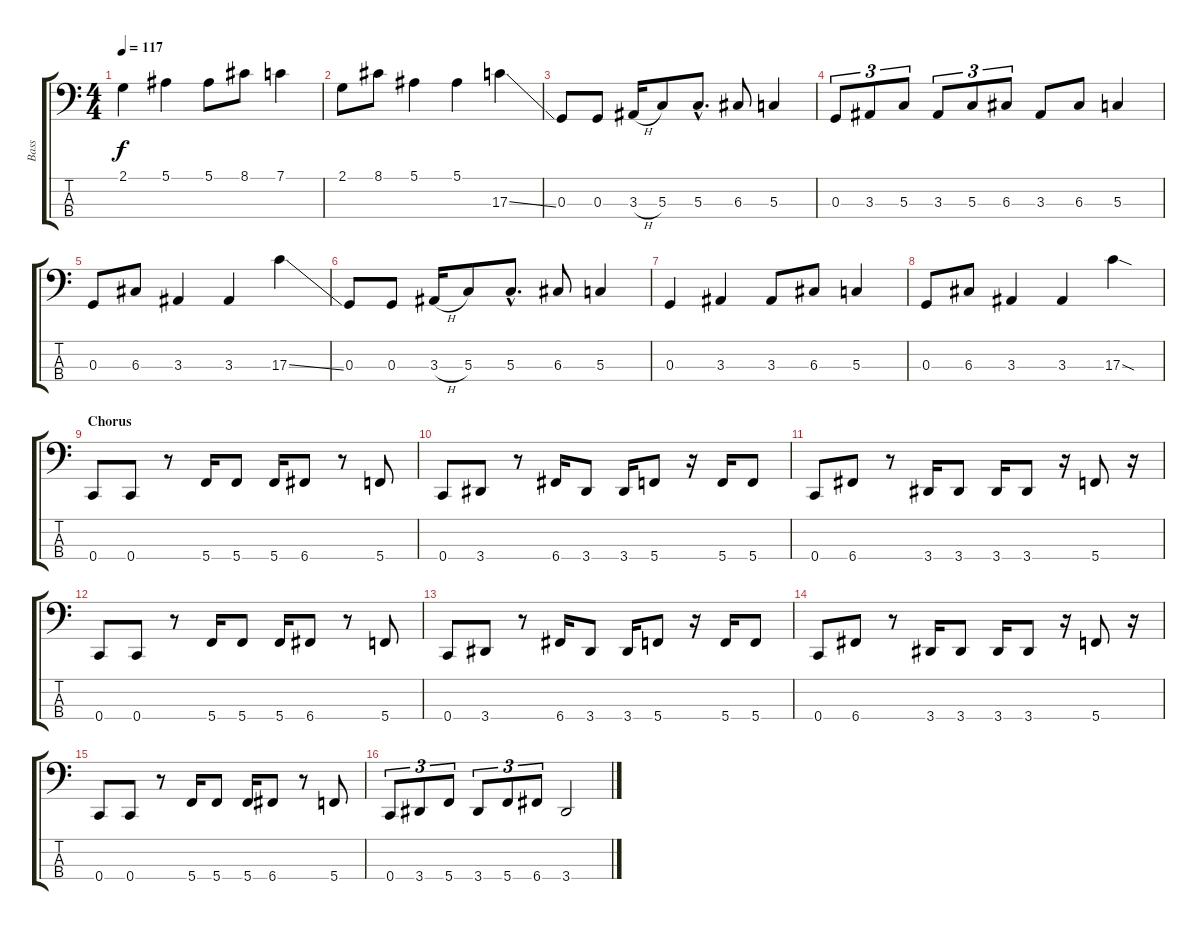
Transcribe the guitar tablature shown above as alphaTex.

\track ("Bass" "Bass") {instrument electricbassfinger}
\staff {score tabs}
\tuning (F2 C2 G1 C1) {hide}
\ts (4 4)
\tempo 117
\clef f4
\ks c
2.1.4{dy f} 5.1.4 5.1.8 8.1.8 7.1.4 |
2.1.8 8.1.8 5.1.4 5.1.4 17.3{ss}.4 |
0.3.8 0.3.8 3.3{h}.16 5.3.8 5.3{hac}.8{d} 6.3.8 5.3.4 |
0.3.8{tu (3 2)} 3.3.8{tu (3 2)} 5.3.8{tu (3 2)} 3.3.8{tu (3 2)} 5.3.8{tu (3 2)} 6.3.8{tu (3 2)} 3.3.8 6.3.8 5.3.4 |
0.3.8 6.3.8 3.3.4 3.3.4 17.3{ss}.4 |
0.3.8 0.3.8 3.3{h}.16 5.3.8 5.3{hac}.8{d} 6.3.8 5.3.4 |
0.3.4 3.3.4 3.3.8 6.3.8 5.3.4 |
0.3.8 6.3.8 3.3.4 3.3.4 17.3{sod}.4 |
\section ("" "Chorus")
0.4.8 0.4.8 r.8 5.4.16 5.4.8 5.4.16 6.4.8 r.8 5.4.8 |
0.4.8 3.4.8 r.8 6.4.16 3.4.8 3.4.16 5.4.8 r.16 5.4.16 5.4.8 |
0.4.8 6.4.8 r.8 3.4.16 3.4.8 3.4.16 3.4.8 r.16 5.4.8 r.16 |
0.4.8 0.4.8 r.8 5.4.16 5.4.8 5.4.16 6.4.8 r.8 5.4.8 |
0.4.8 3.4.8 r.8 6.4.16 3.4.8 3.4.16 5.4.8 r.16 5.4.16 5.4.8 |
0.4.8 6.4.8 r.8 3.4.16 3.4.8 3.4.16 3.4.8 r.16 5.4.8 r.16 |
0.4.8 0.4.8 r.8 5.4.16 5.4.8 5.4.16 6.4.8 r.8 5.4.8 |
0.4.8{tu (3 2)} 3.4.8{tu (3 2)} 5.4.8{tu (3 2)} 3.4.8{tu (3 2)} 5.4.8{tu (3 2)} 6.4.8{tu (3 2)} 3.4.2
